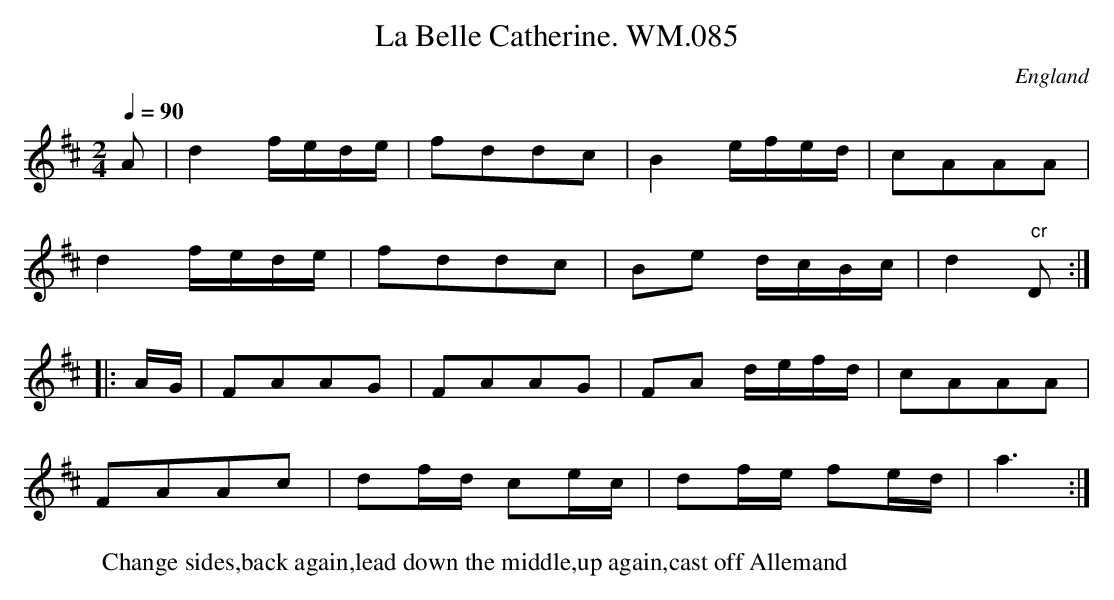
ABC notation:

X:1
T:La Belle Catherine. WM.085
L:1/8
M:2/4
O:England
Q:1/4=90
W:Change sides,back again,lead down the middle,up again,cast off Allemand
K:D
A|d2f/e/d/e/|fddc|B2e/f/e/d/|cAAA|!
d2f/e/d/e/|fddc|Be d/c/B/c/|d2" cr"D:|!
|:A/G/|FAAG|FAAG|FA d/e/f/d/|cAAA|!
FAAc|df/d/ ce/c/|df/e/ fe/d/|a3:|
